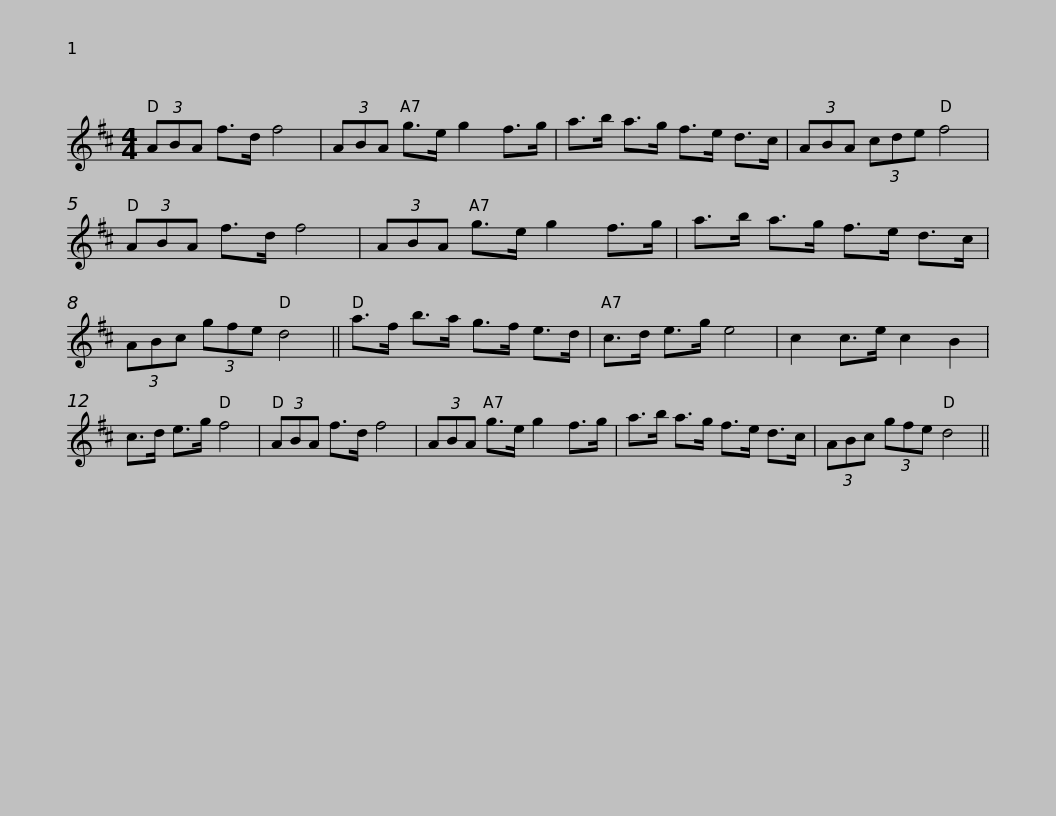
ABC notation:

X:1
L:1/8
M:4/4
I:linebreak $
K:D
V:1 treble
V:1
 (3ABA f>d f4 | (3ABA g>e g2 f>g | a>b a>g f>e d>c | (3ABA (3cde f4 | (3ABA f>d f4 |$ %5
 (3ABA g>e g2 f>g | a>b a>g f>e d>c | (3ABc (3gfe d4 || a>f b>a g>f e>d | c>d e>g e4 |$ %10
 c2 c>e c2 B2 | c>d e>g f4 | (3ABA f>d f4 | (3ABA g>e g2 f>g | a>b a>g f>e d>c | %15
 (3ABc (3gfe d4 || %16
